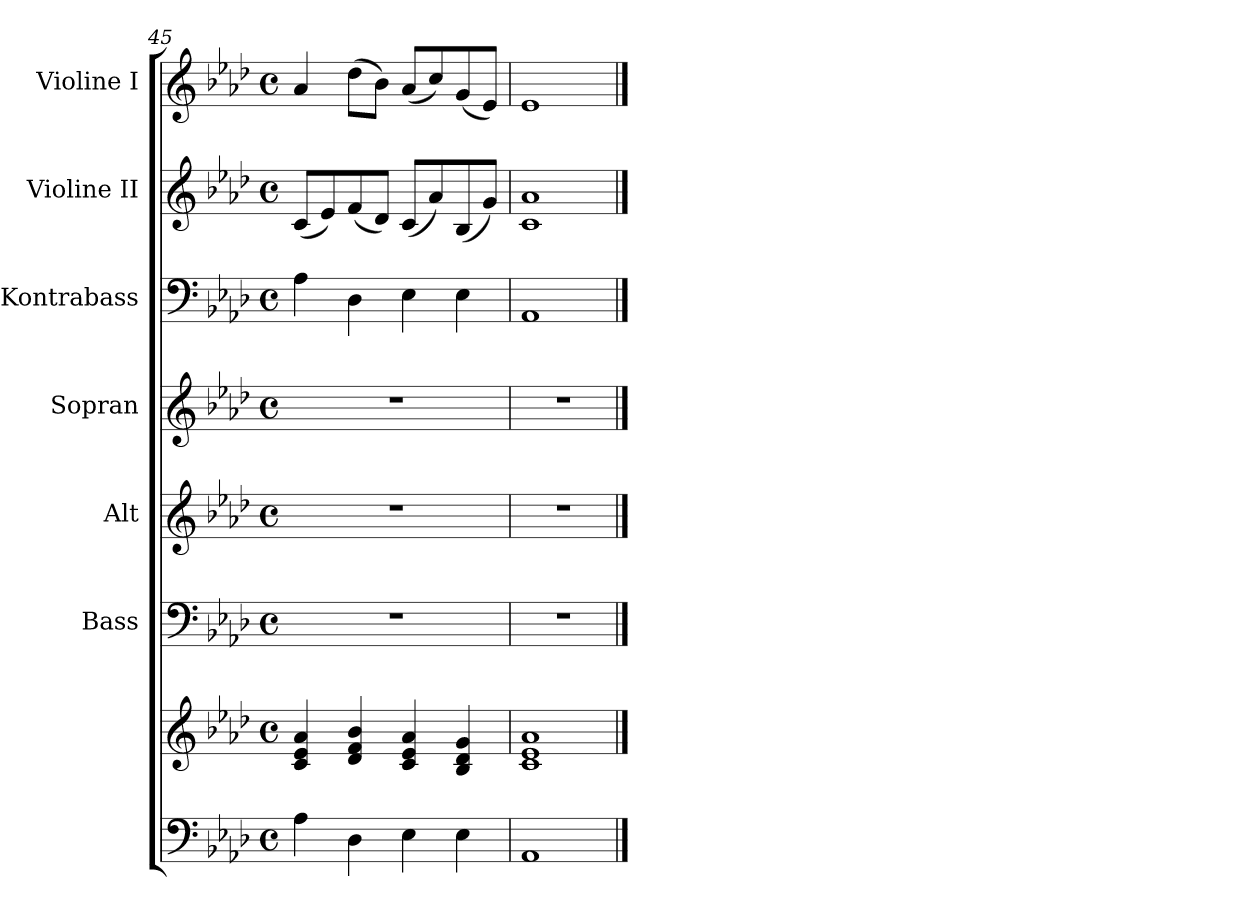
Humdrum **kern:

**kern	**kern	**kern	**kern	**kern	**kern	**kern	**kern
*part7	*part7	*part6	*part5	*part4	*part3	*part2	*part1
*staff8	*staff7	*staff6	*staff5	*staff4	*staff3	*staff2	*staff1
*	*	*I"Bass	*I"Alt	*I"Sopran	*I"Kontrabass	*I"Violine II	*I"Violine I
*	*	*I'B.	*I'A.	*I'S.	*I'Kb.	*I'Vl. II	*I'Vl. I
*clefF4	*clefG2	*clefF4	*clefG2	*clefG2	*clefF4	*clefG2	*clefG2
*	*	*	*	*	*ITrd7c12	*	*
*k[b-e-a-d-]	*k[b-e-a-d-]	*k[b-e-a-d-]	*k[b-e-a-d-]	*k[b-e-a-d-]	*k[b-e-a-d-]	*k[b-e-a-d-]	*k[b-e-a-d-]
*A-:	*A-:	*A-:	*A-:	*A-:	*A-:	*A-:	*A-:
*M4/4	*M4/4	*M4/4	*M4/4	*M4/4	*M4/4	*M4/4	*M4/4
*met(c)	*met(c)	*met(c)	*met(c)	*met(c)	*met(c)	*met(c)	*met(c)
=45	=45	=45	=45	=45	=45	=45	=45
4A-\	4c/ 4e-/ 4a-/	1r	1r	1r	4AA-\	(<8c/L	4a-/
.	.	.	.	.	.	8e-/)	.
4D-\	4d-/ 4f/ 4b-/	.	.	.	4DD-\	(<8f/	(>8dd-\L
.	.	.	.	.	.	8d-/J)	8b-\J)
4E-\	4c/ 4e-/ 4a-/	.	.	.	4EE-\	(<8c/L	(<8a-/L
.	.	.	.	.	.	8a-/)	8cc/)
4E-\	4B-/ 4d-/ 4g/	.	.	.	4EE-\	(<8B-/	(<8g/
.	.	.	.	.	.	8g/J)	8e-/J)
=46	=46	=46	=46	=46	=46	=46	=46
1AA-	1c 1e- 1a-	1r	1r	1r	1AAA-	1c 1a-	1e-
==	==	==	==	==	==	==	==
*-	*-	*-	*-	*-	*-	*-	*-
